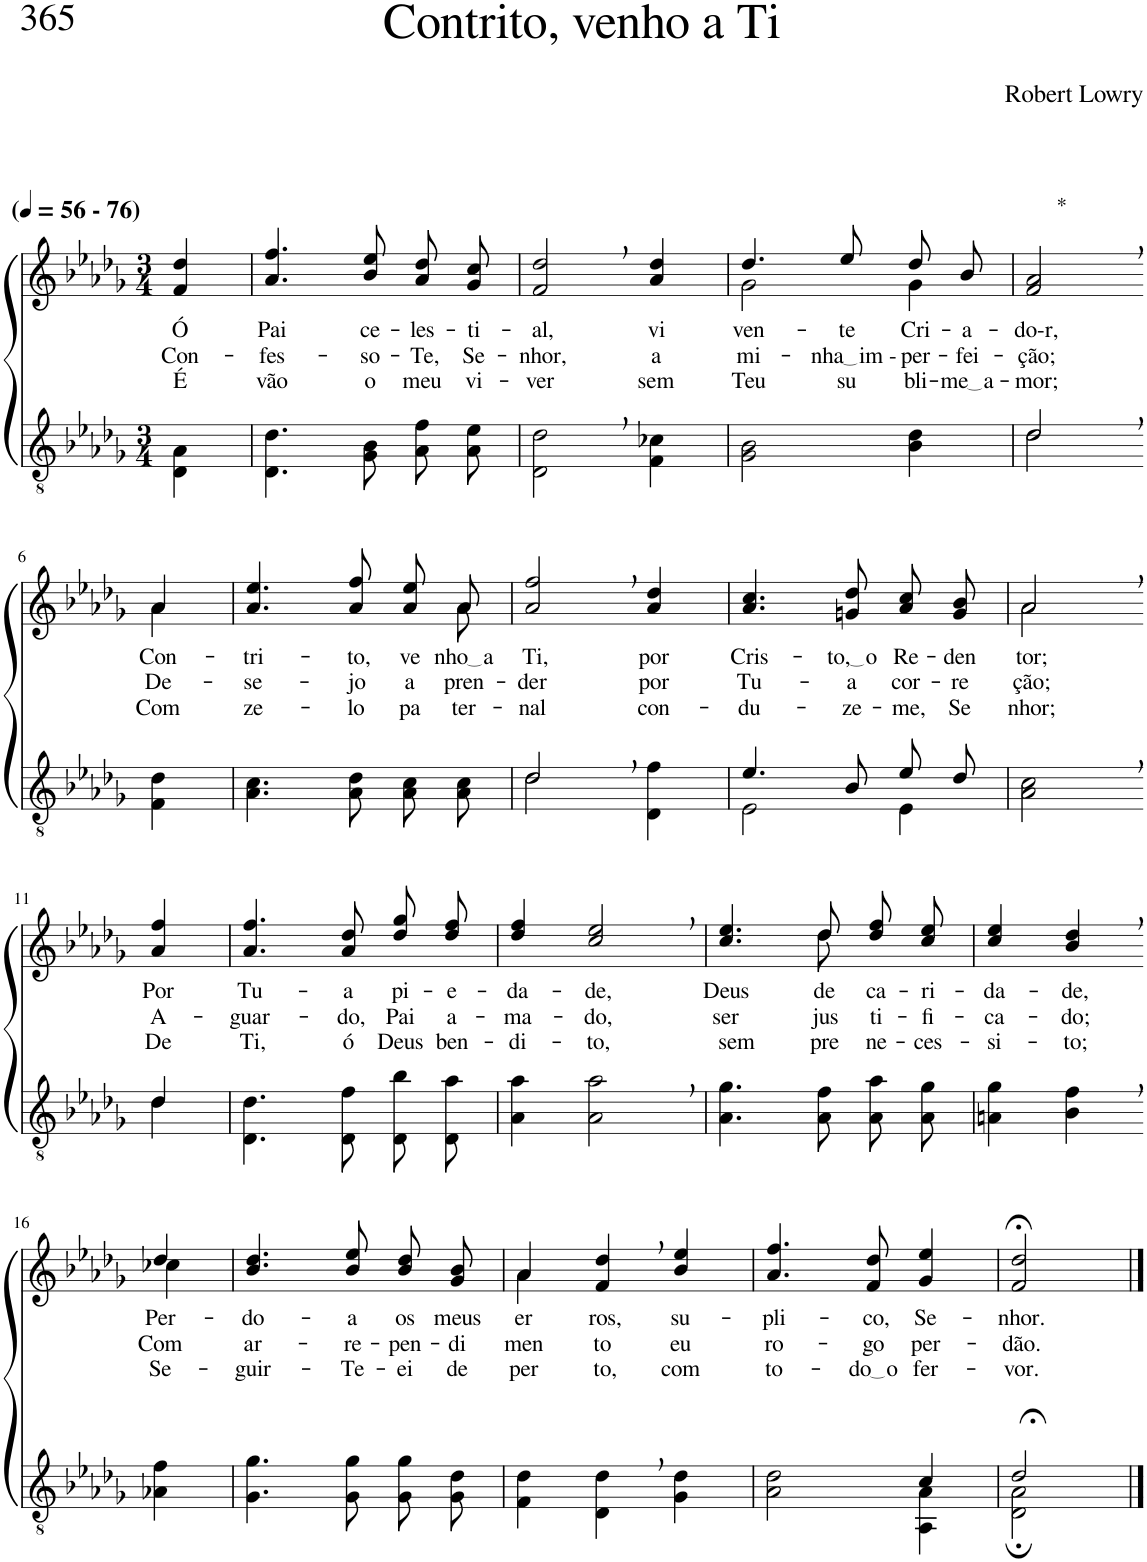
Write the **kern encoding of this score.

**kern	**kern	**text	**text	**text
*part2	*part1	*part1	*part1	*part1
*staff2	*staff1	*staff1	*staff1	*staff1
*I"Parte III e IV	*I"Parte I e II	*	*	*
*clefGv2	*clefG2	*	*	*
*Trd3c5	*Trd3c5	*	*	*
*k[b-e-a-d-g-]	*k[b-e-a-d-g-]	*	*	*
*M3/4	*M3/4	*	*	*
*MM56	*MM56	*	*	*
=1	=1	=1	=1	=1
!	!LO:TX:a:B:t=(	!	!	!
!	!LO:TX:a:B:t=- 76)	!	!	!
!	!	!LO:LY:b	!LO:LY:b	!LO:LY:b
4D-\ 4A-\	4f/ 4dd-/	Ó	Con-	É
=2	=2	=2	=2	=2
!	!	!LO:LY:b	!LO:LY:b	!LO:LY:b
4.D-\ 4.d-\	4.a-/ 4.ff/	Pai	-fes-	vão
!	!	!LO:LY:b	!LO:LY:b	!LO:LY:b
8G-\ 8B-\	8b-/ 8ee-/	ce-	-so-	o
!	!	!LO:LY:b	!LO:LY:b	!LO:LY:b
8A-\ 8f\L	8a-\ 8dd-\L	-les-	-Te,	meu
!	!	!LO:LY:b	!LO:LY:b	!LO:LY:b
8A-\ 8e-\J	8g-\ 8cc\J	-ti-	Se-	vi-
=3	=3	=3	=3	=3
!	!	!LO:LY:b	!LO:LY:b	!LO:LY:b
2D-\, 2d-\,	2f/, 2dd-/,	-al,	-nhor,	-ver
!	!	!LO:LY:b	!LO:LY:b	!LO:LY:b
4F\ 4c-X\	4a-/ 4dd-/	vi-	a	sem
=4	=4	=4	=4	=4
*	*^	*	*	*
!	!	!	!LO:LY:b	!LO:LY:b	!LO:LY:b
2G-\ 2B-\	4.dd-/	2g-\	-ven-	mi-	Teu
!	!	!	!LO:LY:b	!LO:LY:b	!LO:LY:b
.	8ee-/	.	-te	nha im -	su-
!	!	!	!LO:LY:b	!LO:LY:b	!LO:LY:b
4B-\ 4d-\	8dd-/L	4g-\	Cri-	-per-	-bli-
!	!	!	!LO:LY:b	!LO:LY:b	!LO:LY:b
.	8b-/J	.	-a-	-fei-	me a
*	*v	*v	*	*	*
=5	=5	=5	=5	=5
*^	*	*	*	*
!	!	!LO:TX:a:t=*	!	!	!
!	!	!	!LO:LY:b	!LO:LY:b	!LO:LY:b
2d-,/	2d-\	2f/, 2a-/,	-do-r,	-ção;	-mor;
!!LO:LB:g=z
=6-	=6-	=6-	=6-	=6-	=6-
!	!	!	!LO:LY:b	!LO:LY:b	!LO:LY:b
*v	*v	*^	*	*	*
4F\ 4d-\	4a-\	4a-/	Con-	De-	Com
=7	=7	=7	=7	=7	=7
!	!	!	!LO:LY:b	!LO:LY:b	!LO:LY:b
4.A-\ 4.c\	4.a-/ 4.ee-/	8ryy	-tri-	-se-	ze-
!	!	!	!LO:LY:b	!LO:LY:b	!LO:LY:b
*	*v	*v	*	*	*
8A-\ 8d-\	8a-/ 8ff/	-to,	-jo	-lo
!	!	!LO:LY:b	!LO:LY:b	!LO:LY:b
8A-\ 8c\L	8a-/ 8ee-/L	ve-	a-	pa-
*	*^	*	*	*
!	!	!	!LO:LY:b	!LO:LY:b	!LO:LY:b
8A-\ 8c\J	8a-/J	8a-\	nho a	-pren-	-ter-
=8	=8	=8	=8	=8	=8
*^	*	*	*	*	*
!	!	!	!	!LO:LY:b	!LO:LY:b	!LO:LY:b
*	*	*v	*v	*	*	*
2d-,/	2d-\	2a-/, 2ff/,	Ti,	-der	-nal
!	!	!	!LO:LY:b	!LO:LY:b	!LO:LY:b
4ryy	4D-\ 4f\	4a-/ 4dd-/	por	por	con-
=9	=9	=9	=9	=9	=9
!	!	!	!LO:LY:b	!LO:LY:b	!LO:LY:b
4.e-/	2E-\	4.a-/ 4.cc/	Cris-	Tu-	-du-
!	!	!	!LO:LY:b	!LO:LY:b	!LO:LY:b
8B-/	.	8gn/ 8dd-/	to, o	-a	-ze-
!	!	!	!LO:LY:b	!LO:LY:b	!LO:LY:b
8e-/L	4E-\	8a-/ 8cc/L	Re-	cor-	-me,
!	!	!	!LO:LY:b	!LO:LY:b	!LO:LY:b
8d-/J	.	8g/ 8b-/J	-den-	-re-	Se-
*v	*v	*	*	*	*
=10	=10	=10	=10	=10
*	*^	*	*	*
!	!	!	!LO:LY:b	!LO:LY:b	!LO:LY:b
2A-\, 2c\,	2a-,/	2a-\	-tor;	-ção;	-nhor;
!!LO:LB:g=z
=11-	=11-	=11-	=11-	=11-	=11-
*^	*	*	*	*	*
!	!	!	!	!LO:LY:b	!LO:LY:b	!LO:LY:b
*	*	*v	*v	*	*	*
4d-/	4d-\	4a-/ 4ff/	Por	A-	De
=12	=12	=12	=12	=12	=12
!	!	!	!LO:LY:b	!LO:LY:b	!LO:LY:b
*v	*v	*	*	*	*
4.D-\ 4.d-\	4.a-/ 4.ff/	Tu-	-guar-	Ti,
!	!	!LO:LY:b	!LO:LY:b	!LO:LY:b
8D-\ 8f\	8a-/ 8dd-/	-a	-do,	ó
!	!	!LO:LY:b	!LO:LY:b	!LO:LY:b
8D-\ 8b-\L	8dd-\ 8gg-\L	pi-	Pai	Deus
!	!	!LO:LY:b	!LO:LY:b	!LO:LY:b
8D-\ 8a-\J	8dd-\ 8ff\J	-e-	a-	ben-
=13	=13	=13	=13	=13
!	!	!LO:LY:b	!LO:LY:b	!LO:LY:b
4A-\ 4a-\	4dd-/ 4ff/	-da-	-ma-	-di-
!	!	!LO:LY:b	!LO:LY:b	!LO:LY:b
2A-\, 2a-\,	2cc/, 2ee-/,	-de,	-do,	-to,
=14	=14	=14	=14	=14
!	!	!LO:LY:b	!LO:LY:b	!LO:LY:b
*	*^	*	*	*
4.A-\ 4.g-\	4.cc/ 4.ee-/	4.ryy	Deus	ser	sem-
!	!	!	!LO:LY:b	!LO:LY:b	!LO:LY:b
8A-\ 8f\	8dd-/	8dd-\	de	jus-	-pre
!	!	!	!LO:LY:b	!LO:LY:b	!LO:LY:b
8A-\ 8a-\L	8dd-\ 8ff\L	4ryy	ca-	-ti-	ne-
!	!	!	!LO:LY:b	!LO:LY:b	!LO:LY:b
8A-\ 8g-\J	8cc\ 8ee-\J	.	-ri-	-fi-	-ces-
*	*v	*v	*	*	*
=15	=15	=15	=15	=15
!	!	!LO:LY:b	!LO:LY:b	!LO:LY:b
4An\ 4g-\	4cc/ 4ee-/	-da-	-ca-	-si-
!	!	!LO:LY:b	!LO:LY:b	!LO:LY:b
4B-\, 4f\,	4b-/, 4dd-/,	-de,	-do;	-to;
!!LO:LB:g=z
=16-	=16-	=16-	=16-	=16-
*	*^	*	*	*
!	!	!	!LO:LY:b	!LO:LY:b	!LO:LY:b
4A-X\ 4f\	4dd-/	4cc-X\	Per-	Com	-Se-
=17	=17	=17	=17	=17	=17
!	!	!	!LO:LY:b	!LO:LY:b	!LO:LY:b
*	*v	*v	*	*	*
4.G-\ 4.g-\	4.b-/ 4.dd-/	-do-	ar-	-guir-
!	!	!LO:LY:b	!LO:LY:b	!LO:LY:b
8G-\ 8g-\	8b-/ 8ee-/	-a	-re-	-Te-
!	!	!LO:LY:b	!LO:LY:b	!LO:LY:b
8G-\ 8g-\L	8b-\ 8dd-\L	os	-pen-	-ei
!	!	!LO:LY:b	!LO:LY:b	!LO:LY:b
8G-\ 8d-\J	8g-\ 8b-\J	meus	-di-	de
=18	=18	=18	=18	=18
*	*^	*	*	*
!	!	!	!LO:LY:b	!LO:LY:b	!LO:LY:b
4F\ 4d-\	4a-/	4a-\	er-	-men-	per-
!	!	!	!LO:LY:b	!LO:LY:b	!LO:LY:b
4D-\, 4d-\,	4f/, 4dd-/,	2ryy	-ros,	-to	-to,
!	!	!	!LO:LY:b	!LO:LY:b	!LO:LY:b
4G-\ 4d-\	4b-/ 4ee-/	.	su-	eu	com
*	*v	*v	*	*	*
=19	=19	=19	=19	=19
*^	*	*	*	*
!	!	!	!LO:LY:b	!LO:LY:b	!LO:LY:b
2ryy	2A-\ 2d-\	4.a-/ 4.ff/	-pli-	ro-	to-
!	!	!	!LO:LY:b	!LO:LY:b	!LO:LY:b
.	.	8f/ 8dd-/	-co,	-go	do o
!	!	!	!LO:LY:b	!LO:LY:b	!LO:LY:b
4c/	4AA-\ 4A-\	4g-/ 4ee-/	Se-	per-	fer-
=20	=20	=20	=20	=20	=20
!	!	!	!LO:LY:b	!LO:LY:b	!LO:LY:b
2d-;</	2D-\; 2A-\;	2f/;< 2dd-/;<	-nhor.	-dão.	-vor.
*v	*v	*	*	*	*
==	==	==	==	==
*-	*-	*-	*-	*-
